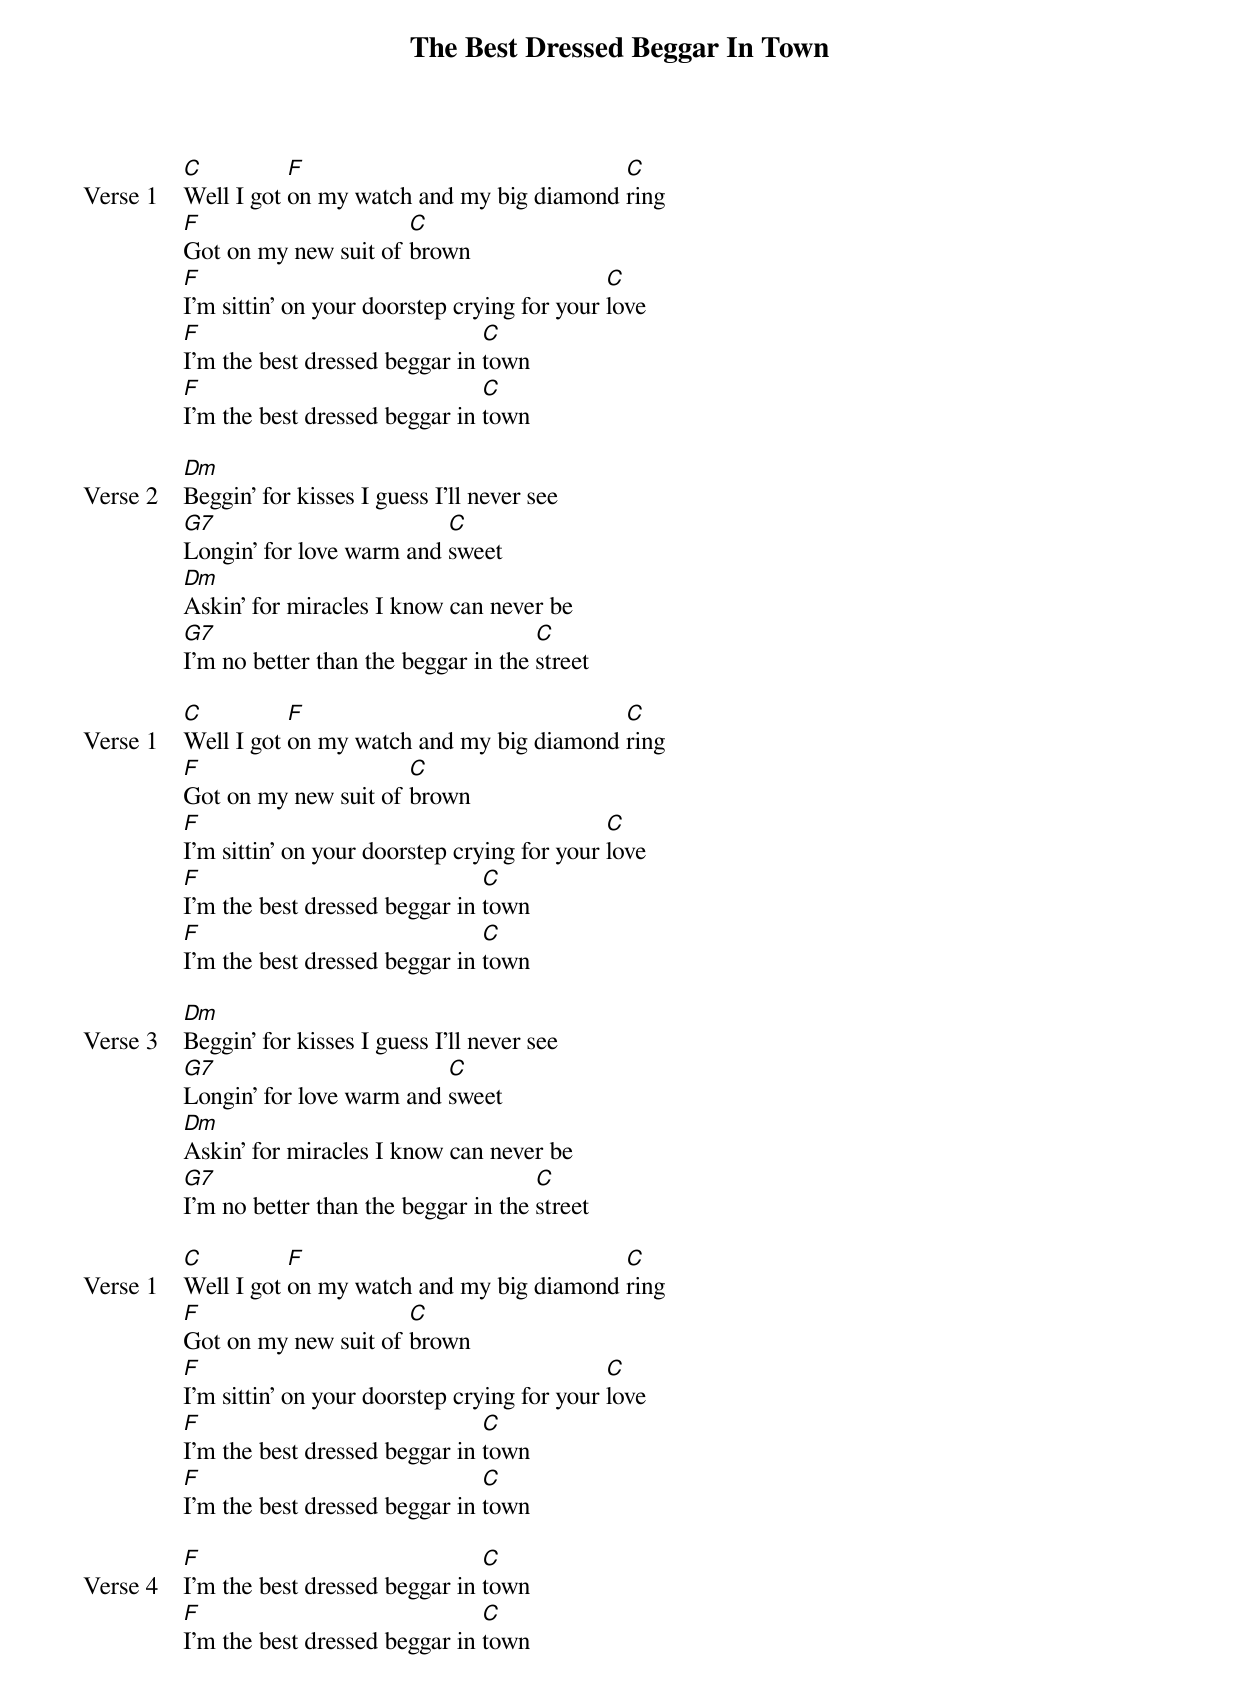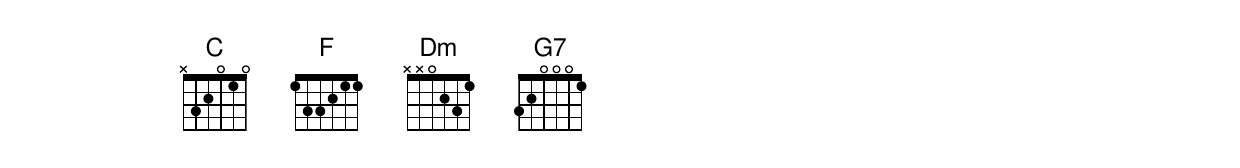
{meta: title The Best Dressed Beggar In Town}
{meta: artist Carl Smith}
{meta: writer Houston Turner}

{start_of_verse: Verse 1}
[C]Well I got [F]on my watch and my big diamond [C]ring
[F]Got on my new suit of [C]brown
[F]I'm sittin' on your doorstep crying for your [C]love
[F]I'm the best dressed beggar in [C]town
[F]I’m the best dressed beggar in [C]town
{end_of_verse}

{start_of_verse: Verse 2}
[Dm]Beggin' for kisses I guess I'll never see
[G7]Longin' for love warm and [C]sweet
[Dm]Askin' for miracles I know can never be
[G7]I’m no better than the beggar in the [C]street
{end_of_verse}

{start_of_verse: Verse 1}
[C]Well I got [F]on my watch and my big diamond [C]ring
[F]Got on my new suit of [C]brown
[F]I'm sittin' on your doorstep crying for your [C]love
[F]I'm the best dressed beggar in [C]town
[F]I’m the best dressed beggar in [C]town
{end_of_verse}

{start_of_verse: Verse 3}
[Dm]Beggin' for kisses I guess I'll never see
[G7]Longin' for love warm and [C]sweet
[Dm]Askin' for miracles I know can never be
[G7]I’m no better than the beggar in the [C]street
{end_of_verse}

{start_of_verse: Verse 1}
[C]Well I got [F]on my watch and my big diamond [C]ring
[F]Got on my new suit of [C]brown
[F]I'm sittin' on your doorstep crying for your [C]love
[F]I'm the best dressed beggar in [C]town
[F]I’m the best dressed beggar in [C]town
{end_of_verse}

{start_of_verse: Verse 4}
[F]I'm the best dressed beggar in [C]town
[F]I’m the best dressed beggar in [C]town
{end_of_verse}
